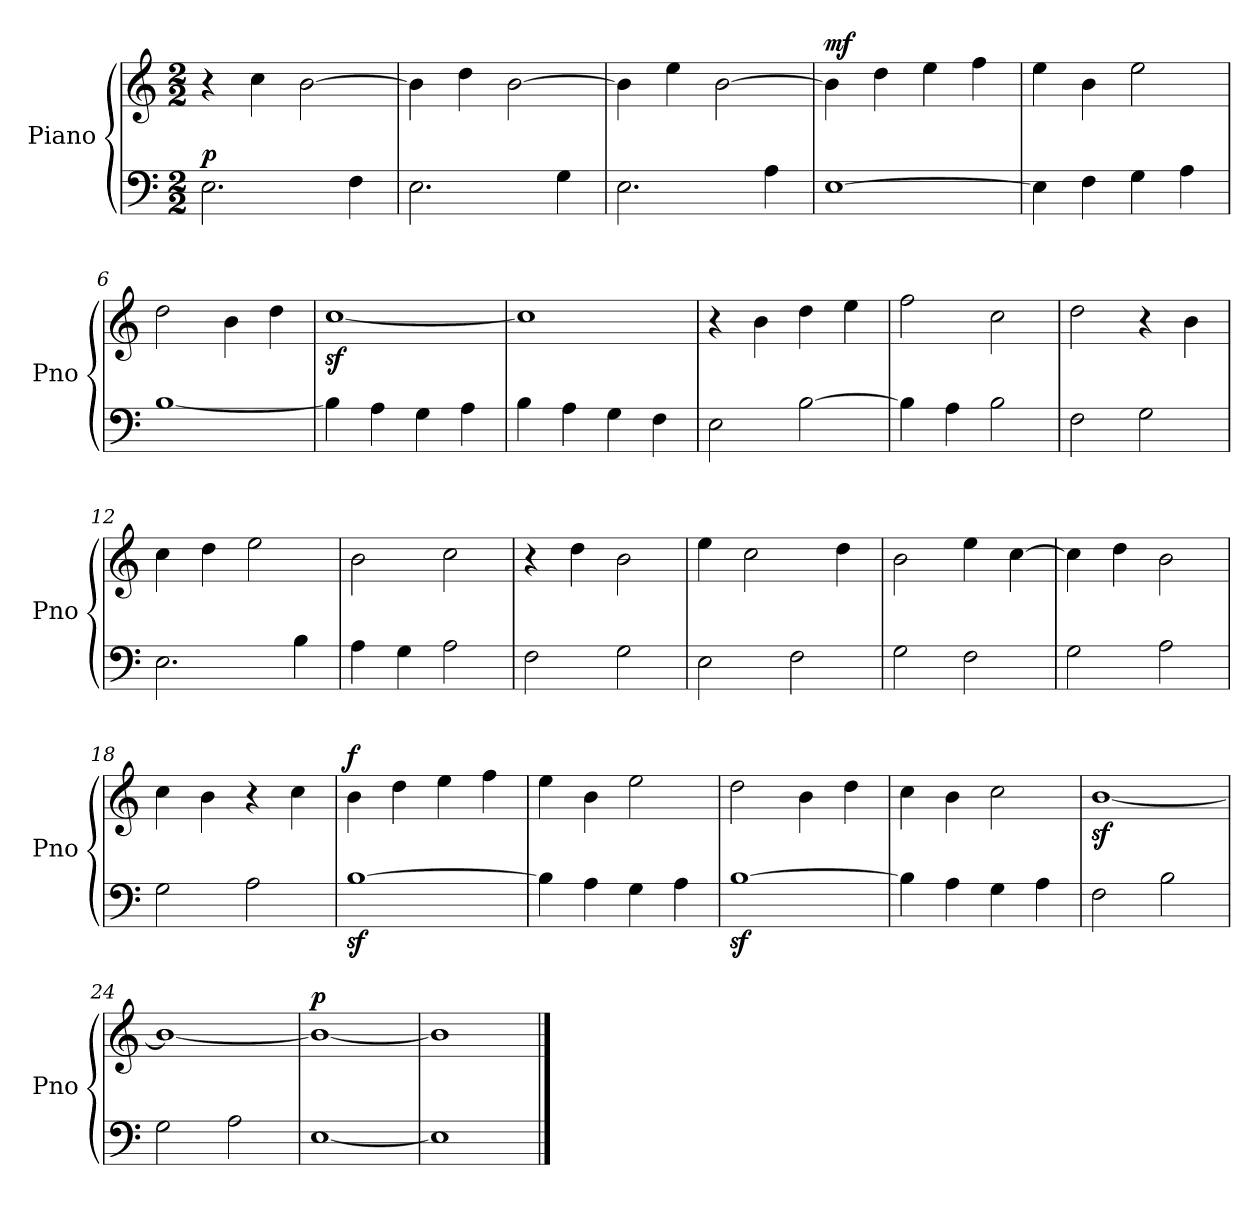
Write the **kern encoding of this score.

**kern	**dynam	**kern	**dynam
*part2	*part2	*part1	*part1
*staff2	*staff2	*staff1	*staff1
*I"Piano	*	*I"Piano	*
*I'Pno	*	*I'Pno	*
*clefF4	*	*clefG2	*
*M2/2	*	*M2/2	*
*MM160	*	*MM160	*
=1	=1	=1	=1
!	!LO:DY:a	!	!
2.E\	p	4r	.
.	.	4cc\	.
.	.	[2b\	.
4F\	.	.	.
=2	=2	=2	=2
2.E\	.	4b\]	.
.	.	4dd\	.
.	.	[2b\	.
4G\	.	.	.
=3	=3	=3	=3
2.E\	.	4b\]	.
.	.	4ee\	.
.	.	[2b\	.
4A\	.	.	.
=4	=4	=4	=4
!	!	!	!LO:DY:a
[1E\	.	4b\]	mf
.	.	4dd\	.
.	.	4ee\	.
.	.	4ff\	.
=5	=5	=5	=5
4E\]	.	4ee\	.
4F\	.	4b\	.
4G\	.	2ee\	.
4A\	.	.	.
=6	=6	=6	=6
[1B/	.	2dd\	.
.	.	4b\	.
.	.	4dd\	.
!!LO:LB:g=z
=7	=7	=7	=7
4B\]	.	[1ccz>/	.
4A\	.	.	.
4G\	.	.	.
4A\	.	.	.
=8	=8	=8	=8
4B\	.	1cc/]	.
4A\	.	.	.
4G\	.	.	.
4F\	.	.	.
=9	=9	=9	=9
2E\	.	4r	.
.	.	4b\	.
[2B\	.	4dd\	.
.	.	4ee\	.
=10	=10	=10	=10
4B\]	.	2ff\	.
4A\	.	.	.
2B\	.	2cc\	.
=11	=11	=11	=11
2F\	.	2dd\	.
2G\	.	4r	.
.	.	4b\	.
=12	=12	=12	=12
2.E\	.	4cc\	.
.	.	4dd\	.
.	.	2ee\	.
4B\	.	.	.
!!LO:LB:g=z
=13	=13	=13	=13
4A\	.	2b\	.
4G\	.	.	.
2A\	.	2cc\	.
=14	=14	=14	=14
2F\	.	4r	.
.	.	4dd\	.
2G\	.	2b\	.
=15	=15	=15	=15
2E\	.	4ee\	.
.	.	2cc\	.
2F\	.	.	.
.	.	4dd\	.
=16	=16	=16	=16
2G\	.	2b\	.
2F\	.	4ee\	.
.	.	[4cc\	.
=17	=17	=17	=17
2G\	.	4cc\]	.
.	.	4dd\	.
2A\	.	2b\	.
=18	=18	=18	=18
2G\	.	4cc\	.
.	.	4b\	.
2A\	.	4r	.
.	.	4cc\	.
!!LO:LB:g=z
=19	=19	=19	=19
!	!	!	!LO:DY:a
[1Bz>\	.	4b\	f
.	.	4dd\	.
.	.	4ee\	.
.	.	4ff\	.
=20	=20	=20	=20
4B\]	.	4ee\	.
4A\	.	4b\	.
4G\	.	2ee\	.
4A\	.	.	.
=21	=21	=21	=21
[1Bz>\	.	2dd\	.
.	.	4b\	.
.	.	4dd\	.
=22	=22	=22	=22
4B\]	.	4cc\	.
4A\	.	4b\	.
4G\	.	2cc\	.
4A\	.	.	.
=23	=23	=23	=23
2F\	.	[1bz>/	.
2B\	.	.	.
=24	=24	=24	=24
2G\	.	1b/_	.
2A\	.	.	.
=25	=25	=25	=25
!	!	!	!LO:DY:a
[1E/	.	1b/_	p
=26	=26	=26	=26
1E/]	.	1b/]	.
==	==	==	==
*-	*-	*-	*-
